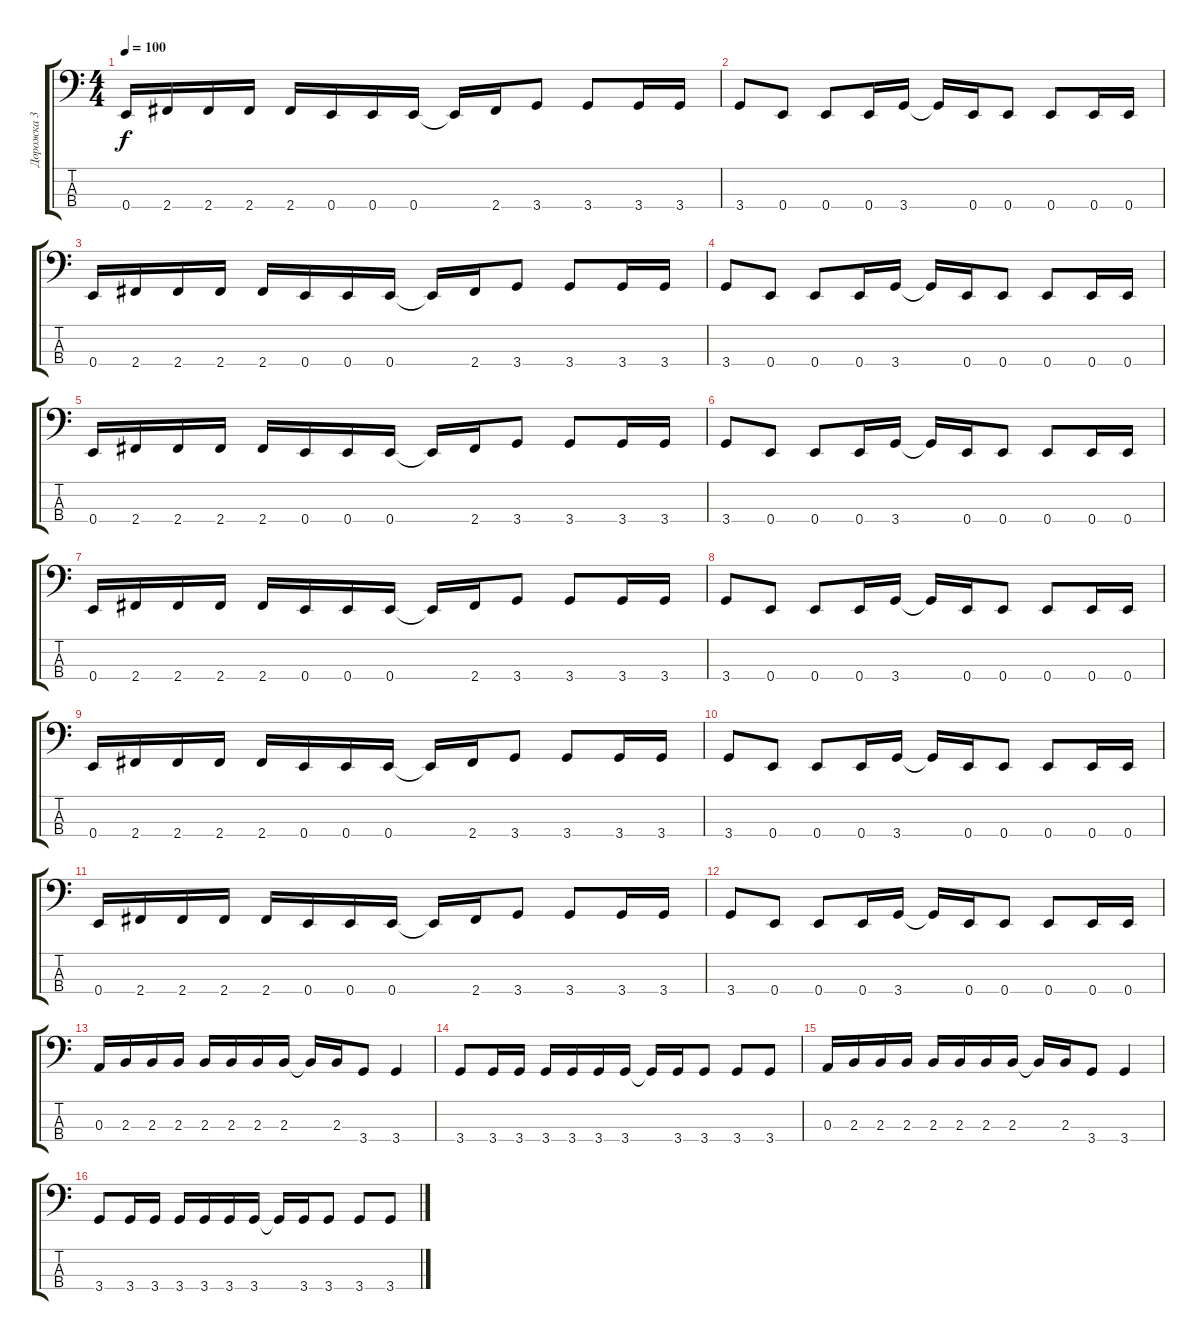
\track ("Дорожка 3" "Дорожка 3") {instrument electricbasspick}
\staff {score tabs}
\tuning (G2 D2 A1 E1) {hide}
\ts (4 4)
\tempo 100
\clef f4
\ks c
0.4.16{dy f} 2.4.16 2.4.16 2.4.16 2.4.16 0.4.16 0.4.16 0.4.16 0.4{t}.16 2.4.16 3.4.8 3.4.8 3.4.16 3.4.16 |
3.4.8 0.4.8 0.4.8 0.4.16 3.4.16 3.4{t}.16 0.4.16 0.4.8 0.4.8 0.4.16 0.4.16 |
0.4.16 2.4.16 2.4.16 2.4.16 2.4.16 0.4.16 0.4.16 0.4.16 0.4{t}.16 2.4.16 3.4.8 3.4.8 3.4.16 3.4.16 |
3.4.8 0.4.8 0.4.8 0.4.16 3.4.16 3.4{t}.16 0.4.16 0.4.8 0.4.8 0.4.16 0.4.16 |
0.4.16 2.4.16 2.4.16 2.4.16 2.4.16 0.4.16 0.4.16 0.4.16 0.4{t}.16 2.4.16 3.4.8 3.4.8 3.4.16 3.4.16 |
3.4.8 0.4.8 0.4.8 0.4.16 3.4.16 3.4{t}.16 0.4.16 0.4.8 0.4.8 0.4.16 0.4.16 |
0.4.16 2.4.16 2.4.16 2.4.16 2.4.16 0.4.16 0.4.16 0.4.16 0.4{t}.16 2.4.16 3.4.8 3.4.8 3.4.16 3.4.16 |
3.4.8 0.4.8 0.4.8 0.4.16 3.4.16 3.4{t}.16 0.4.16 0.4.8 0.4.8 0.4.16 0.4.16 |
0.4.16 2.4.16 2.4.16 2.4.16 2.4.16 0.4.16 0.4.16 0.4.16 0.4{t}.16 2.4.16 3.4.8 3.4.8 3.4.16 3.4.16 |
3.4.8 0.4.8 0.4.8 0.4.16 3.4.16 3.4{t}.16 0.4.16 0.4.8 0.4.8 0.4.16 0.4.16 |
0.4.16 2.4.16 2.4.16 2.4.16 2.4.16 0.4.16 0.4.16 0.4.16 0.4{t}.16 2.4.16 3.4.8 3.4.8 3.4.16 3.4.16 |
3.4.8 0.4.8 0.4.8 0.4.16 3.4.16 3.4{t}.16 0.4.16 0.4.8 0.4.8 0.4.16 0.4.16 |
0.3.16 2.3.16 2.3.16 2.3.16 2.3.16 2.3.16 2.3.16 2.3.16 2.3{t}.16 2.3.16 3.4.8 3.4.4 |
3.4.8 3.4.16 3.4.16 3.4.16 3.4.16 3.4.16 3.4.16 3.4{t}.16 3.4.16 3.4.8 3.4.8 3.4.8 |
0.3.16 2.3.16 2.3.16 2.3.16 2.3.16 2.3.16 2.3.16 2.3.16 2.3{t}.16 2.3.16 3.4.8 3.4.4 |
3.4.8 3.4.16 3.4.16 3.4.16 3.4.16 3.4.16 3.4.16 3.4{t}.16 3.4.16 3.4.8 3.4.8 3.4.8
